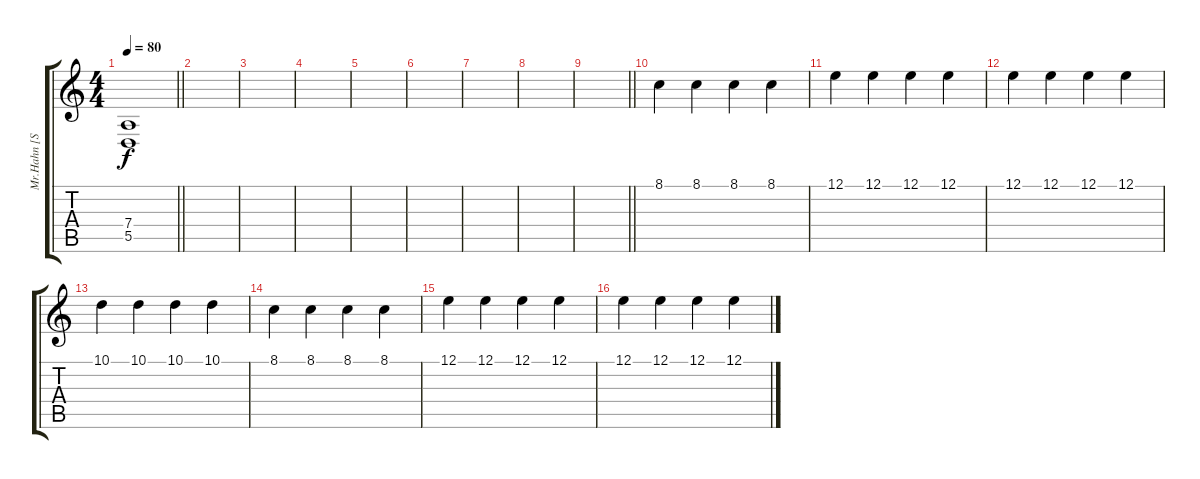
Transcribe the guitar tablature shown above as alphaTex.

\track ("Mr.Hahn [Sampler2]" "Mr.Hahn [S") {instrument pad4choir}
\staff {score tabs}
\tuning (E4 B3 G3 D3 A2 D2) {hide}
\ts (4 4)
\tempo 80
\clef g2
\barLineRight lightlight
\ks c
(7.4 5.5).1{dy f} |
|
|
|
|
|
|
|
\barLineRight lightlight
|
8.1.4 8.1.4 8.1.4 8.1.4 |
12.1.4 12.1.4 12.1.4 12.1.4 |
12.1.4 12.1.4 12.1.4 12.1.4 |
10.1.4 10.1.4 10.1.4 10.1.4 |
8.1.4 8.1.4 8.1.4 8.1.4 |
12.1.4 12.1.4 12.1.4 12.1.4 |
12.1.4 12.1.4 12.1.4 12.1.4
